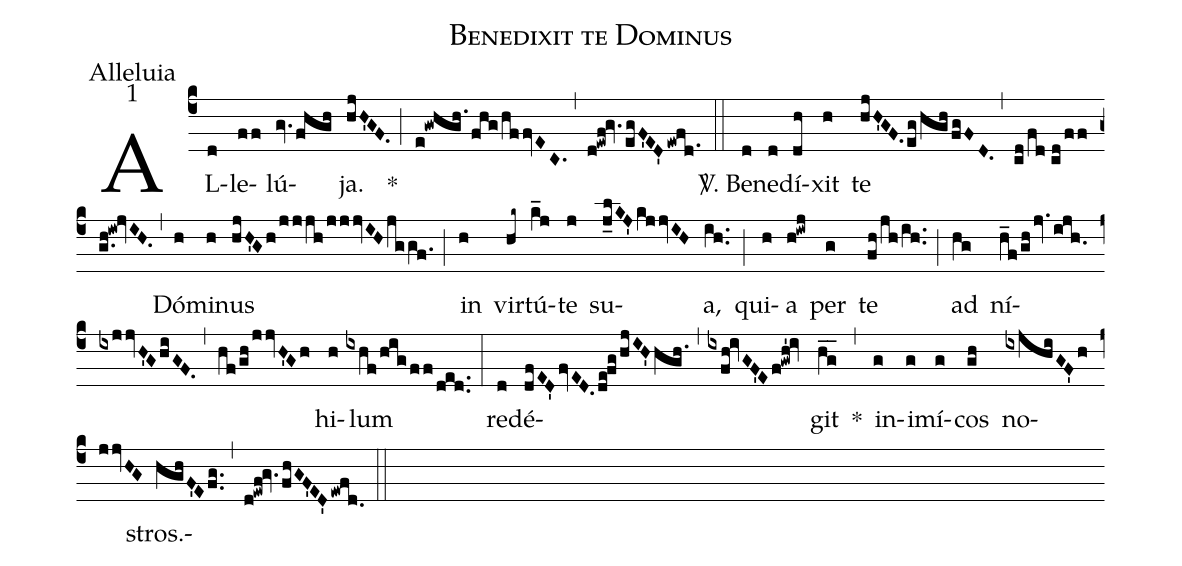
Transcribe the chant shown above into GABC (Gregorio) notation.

name:Benedixit te Dominus;
office-part:Alleluia;
mode:1;
%%
(c4) AL(d)le(ff)lú(gv.fhgh)ja.(hjH'GF.) *(;) (e@gw@hgh./fhg/hffvEC.) (,) (d!ewf!gv.egF'ED'ew@fd.) (::) <sp>V/</sp>. Be(d)ne(d)dí(dh)xit(h) te(hjH'GF.eg/hgh/fgFD.) (,) (cd/fd//cd/ff/g.h!iw!jvIH.) (,) Dó(h)mi(h)nus(hjH'Gh/jjjh/jjjvIHjggf.) (;) in(h) vir(hk~)tú(k_j)te(j) su(j_lKJ'kjjvIH)a,(ih..) (;) qui(h)a(h!iwj) per(g) te(fh/jh/ih..) (;) ad(hg) ní(h_f/gh/jv.ijh.ixjjvH'GhiGF.)(,)(hf/gh/jjvH'Gh)hi(h)lum(ixhf/hig/ff/ded..) (:) re(d)dé(dfED'fvED.de!fg/hjIH'hgh.)(,)(ixfh!ivGF'Ef!gwh'!iv)git(hg__) *(,) in(g)i(g)mí(g)cos(gh) no(ixjhiGF'h/jjvHG)stros.(hghF'Efg..)(,) (d!ewf!gv.fhGF'ED'ewfd.) (::)
